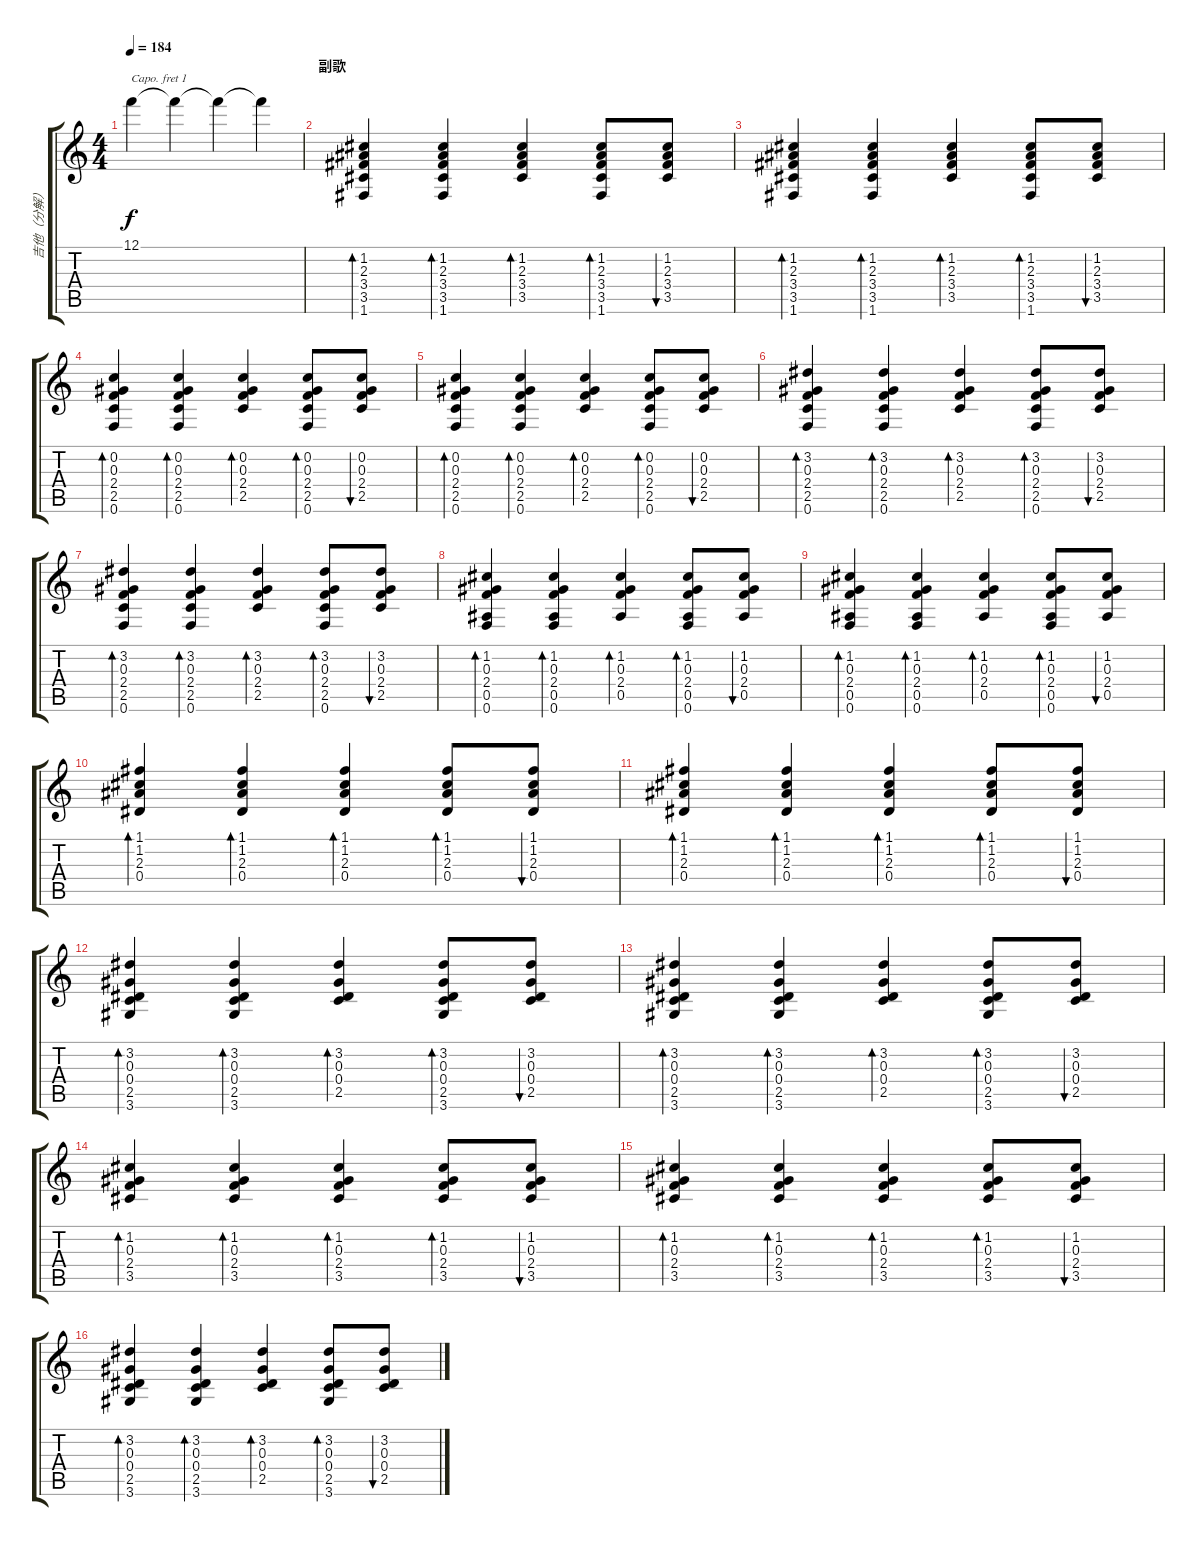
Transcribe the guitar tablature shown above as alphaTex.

\track ("吉他（分解）" "吉他（分解）") {instrument acousticguitarsteel}
\staff {score tabs}
\capo 1
\tuning (E4 B3 G3 D3 A2 E2) {hide}
\ts (4 4)
\tempo 184
\clef g2
\ks c
12.1{t}.4{dy f} 12.1{t}.4 12.1{t}.4 12.1{t}.4 |
\section ("" "副歌")
(1.2 2.3 3.4 3.5 1.6).4{bd 60 volume 5} (1.2 2.3 3.4 3.5 1.6).4{bd 60} (1.2 2.3 3.4 3.5).4{bd 60} (1.2 2.3 3.4 3.5 1.6).8{bd 60} (1.2 2.3 3.4 3.5).8{bu 60} |
(1.2 2.3 3.4 3.5 1.6).4{bd 60} (1.2 2.3 3.4 3.5 1.6).4{bd 60} (1.2 2.3 3.4 3.5).4{bd 60} (1.2 2.3 3.4 3.5 1.6).8{bd 60} (1.2 2.3 3.4 3.5).8{bu 60} |
(0.2 0.3 2.4 2.5 0.6).4{bd 60} (0.2 0.3 2.4 2.5 0.6).4{bd 60} (0.2 0.3 2.4 2.5).4{bd 60} (0.2 0.3 2.4 2.5 0.6).8{bd 60} (0.2 0.3 2.4 2.5).8{bu 60} |
(0.2 0.3 2.4 2.5 0.6).4{bd 60} (0.2 0.3 2.4 2.5 0.6).4{bd 60} (0.2 0.3 2.4 2.5).4{bd 60} (0.2 0.3 2.4 2.5 0.6).8{bd 60} (0.2 0.3 2.4 2.5).8{bu 60} |
(3.2 0.3 2.4 2.5 0.6).4{bd 60} (3.2 0.3 2.4 2.5 0.6).4{bd 60} (3.2 0.3 2.4 2.5).4{bd 60} (3.2 0.3 2.4 2.5 0.6).8{bd 60} (3.2 0.3 2.4 2.5).8{bu 60} |
(3.2 0.3 2.4 2.5 0.6).4{bd 60} (3.2 0.3 2.4 2.5 0.6).4{bd 60} (3.2 0.3 2.4 2.5).4{bd 60} (3.2 0.3 2.4 2.5 0.6).8{bd 60} (3.2 0.3 2.4 2.5).8{bu 60} |
(1.2 0.3 2.4 0.5 0.6).4{bd 60} (1.2 0.3 2.4 0.5 0.6).4{bd 60} (1.2 0.3 2.4 0.5).4{bd 60} (1.2 0.3 2.4 0.5 0.6).8{bd 60} (1.2 0.3 2.4 0.5).8{bu 60} |
(1.2 0.3 2.4 0.5 0.6).4{bd 60} (1.2 0.3 2.4 0.5 0.6).4{bd 60} (1.2 0.3 2.4 0.5).4{bd 60} (1.2 0.3 2.4 0.5 0.6).8{bd 60} (1.2 0.3 2.4 0.5).8{bu 60} |
(1.1 1.2 2.3 0.4).4{bd 60} (1.1 1.2 2.3 0.4).4{bd 60} (1.1 1.2 2.3 0.4).4{bd 60} (1.1 1.2 2.3 0.4).8{bd 60} (1.1 1.2 2.3 0.4).8{bu 60} |
(1.1 1.2 2.3 0.4).4{bd 60} (1.1 1.2 2.3 0.4).4{bd 60} (1.1 1.2 2.3 0.4).4{bd 60} (1.1 1.2 2.3 0.4).8{bd 60} (1.1 1.2 2.3 0.4).8{bu 60} |
(3.2 0.3 0.4 2.5 3.6).4{bd 60} (3.2 0.3 0.4 2.5 3.6).4{bd 60} (3.2 0.3 0.4 2.5).4{bd 60} (3.2 0.3 0.4 2.5 3.6).8{bd 60} (3.2 0.3 0.4 2.5).8{bu 60} |
(3.2 0.3 0.4 2.5 3.6).4{bd 60} (3.2 0.3 0.4 2.5 3.6).4{bd 60} (3.2 0.3 0.4 2.5).4{bd 60} (3.2 0.3 0.4 2.5 3.6).8{bd 60} (3.2 0.3 0.4 2.5).8{bu 60} |
(1.2 0.3 2.4 3.5).4{bd 60} (1.2 0.3 2.4 3.5).4{bd 60} (1.2 0.3 2.4 3.5).4{bd 60} (1.2 0.3 2.4 3.5).8{bd 60} (1.2 0.3 2.4 3.5).8{bu 60} |
(1.2 0.3 2.4 3.5).4{bd 60} (1.2 0.3 2.4 3.5).4{bd 60} (1.2 0.3 2.4 3.5).4{bd 60} (1.2 0.3 2.4 3.5).8{bd 60} (1.2 0.3 2.4 3.5).8{bu 60} |
(3.2 0.3 0.4 2.5 3.6).4{bd 60} (3.2 0.3 0.4 2.5 3.6).4{bd 60} (3.2 0.3 0.4 2.5).4{bd 60} (3.2 0.3 0.4 2.5 3.6).8{bd 60} (3.2 0.3 0.4 2.5).8{bu 60}
